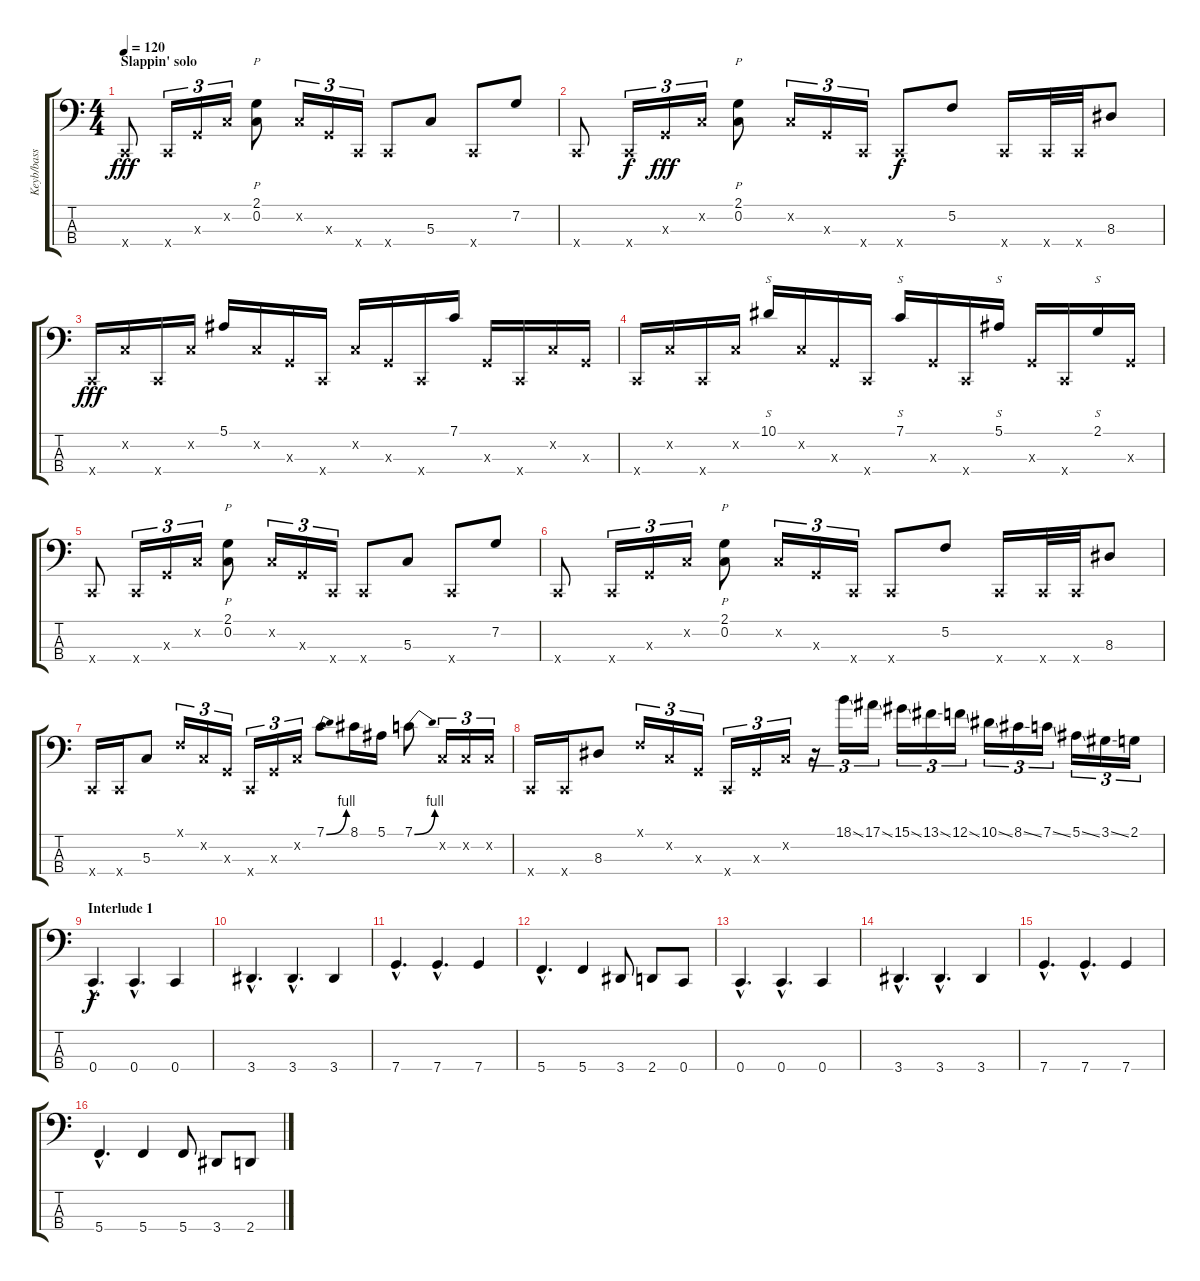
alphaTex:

\track ("Keyb/bass" "Keyb/bass") {instrument electricbasspick}
\staff {score tabs}
\tuning (F2 C2 G1 C1) {hide}
\ts (4 4)
\section ("" "Slappin' solo")
\tempo 120
\clef f4
\ks c
0.4{x}.8{dy fff volume 16 instrument slapbass1} 0.4{x}.16{tu (3 2)} 0.3{x}.16{tu (3 2)} 0.2{x}.16{tu (3 2)} (2.1 0.2).8{p} 0.2{x}.16{tu (3 2)} 0.3{x}.16{tu (3 2)} 0.4{x}.16{tu (3 2)} 0.4{x}.8 5.3.8 0.4{x}.8 7.2.8 |
0.4{x}.8{instrument slapbass1} 0.4{x}.16{tu (3 2) dy f} 0.3{x}.16{tu (3 2) dy fff} 0.2{x}.16{tu (3 2)} (2.1 0.2).8{p} 0.2{x}.16{tu (3 2)} 0.3{x}.16{tu (3 2)} 0.4{x}.16{tu (3 2)} 0.4{x}.8{dy f} 5.2.8 0.4{x}.16 0.4{x}.32 0.4{x}.32 8.3.8 |
0.4{x}.16{dy fff} 0.2{x}.16 0.4{x}.16 0.2{x}.16 5.1.16 0.2{x}.16 0.3{x}.16 0.4{x}.16 0.2{x}.16 0.3{x}.16 0.4{x}.16 7.1.16 0.3{x}.16 0.4{x}.16 0.2{x}.16 0.3{x}.16 |
0.4{x}.16 0.2{x}.16 0.4{x}.16 0.2{x}.16 10.1.16{s} 0.2{x}.16 0.3{x}.16 0.4{x}.16 7.1.16{s} 0.3{x}.16 0.4{x}.16 5.1.16{s} 0.3{x}.16 0.4{x}.16 2.1.16{s} 0.3{x}.16 |
0.4{x}.8{instrument slapbass1} 0.4{x}.16{tu (3 2)} 0.3{x}.16{tu (3 2)} 0.2{x}.16{tu (3 2)} (2.1 0.2).8{p} 0.2{x}.16{tu (3 2)} 0.3{x}.16{tu (3 2)} 0.4{x}.16{tu (3 2)} 0.4{x}.8 5.3.8 0.4{x}.8 7.2.8 |
0.4{x}.8{instrument slapbass1} 0.4{x}.16{tu (3 2)} 0.3{x}.16{tu (3 2)} 0.2{x}.16{tu (3 2)} (2.1 0.2).8{p} 0.2{x}.16{tu (3 2)} 0.3{x}.16{tu (3 2)} 0.4{x}.16{tu (3 2)} 0.4{x}.8 5.2.8 0.4{x}.16 0.4{x}.32 0.4{x}.32 8.3.8 |
0.4{x}.16 0.4{x}.16 5.3.8 0.1{x}.16{tu (3 2)} 0.2{x}.16{tu (3 2)} 0.3{x}.16{tu (3 2)} 0.4{x}.16{tu (3 2)} 0.3{x}.16{tu (3 2)} 0.2{x}.16{tu (3 2)} 7.1{be (bend 0 0 60 4)}.8 8.1.16 5.1.16 7.1{be (bend 0 0 60 4)}.8 0.2{x}.16{tu (3 2)} 0.2{x}.16{tu (3 2)} 0.2{x}.16{tu (3 2)} |
0.4{x}.16 0.4{x}.16 8.3.8 0.1{x}.16{tu (3 2) instrument slapbass1} 0.2{x}.16{tu (3 2)} 0.3{x}.16{tu (3 2)} 0.4{x}.16{tu (3 2)} 0.3{x}.16{tu (3 2)} 0.2{x}.16{tu (3 2)} r.16{tu (3 2)} 18.1{ss}.16{tu (3 2) instrument guitarfretnoise} 17.1{ss}.16{tu (3 2)} 15.1{ss}.16{tu (3 2)} 13.1{ss}.16{tu (3 2)} 12.1{ss}.16{tu (3 2)} 10.1{ss}.16{tu (3 2)} 8.1{ss}.16{tu (3 2)} 7.1{ss}.16{tu (3 2)} 5.1{ss}.16{tu (3 2)} 3.1{ss}.16{tu (3 2)} 2.1.16{tu (3 2)} |
\section ("" "Interlude 1")
0.4{hac}.4{d dy f volume 16 instrument electricbasspick} 0.4{hac}.4{d} 0.4.4 |
3.4{hac}.4{d} 3.4{hac}.4{d} 3.4.4 |
7.4{hac}.4{d} 7.4{hac}.4{d} 7.4.4 |
5.4{hac}.4{d} 5.4.4 3.4.8 2.4.8 0.4.8 |
0.4{hac}.4{d} 0.4{hac}.4{d} 0.4.4 |
3.4{hac}.4{d} 3.4{hac}.4{d} 3.4.4 |
7.4{hac}.4{d} 7.4{hac}.4{d} 7.4.4 |
5.4{hac}.4{d} 5.4.4 5.4.8 3.4.8 2.4.8
